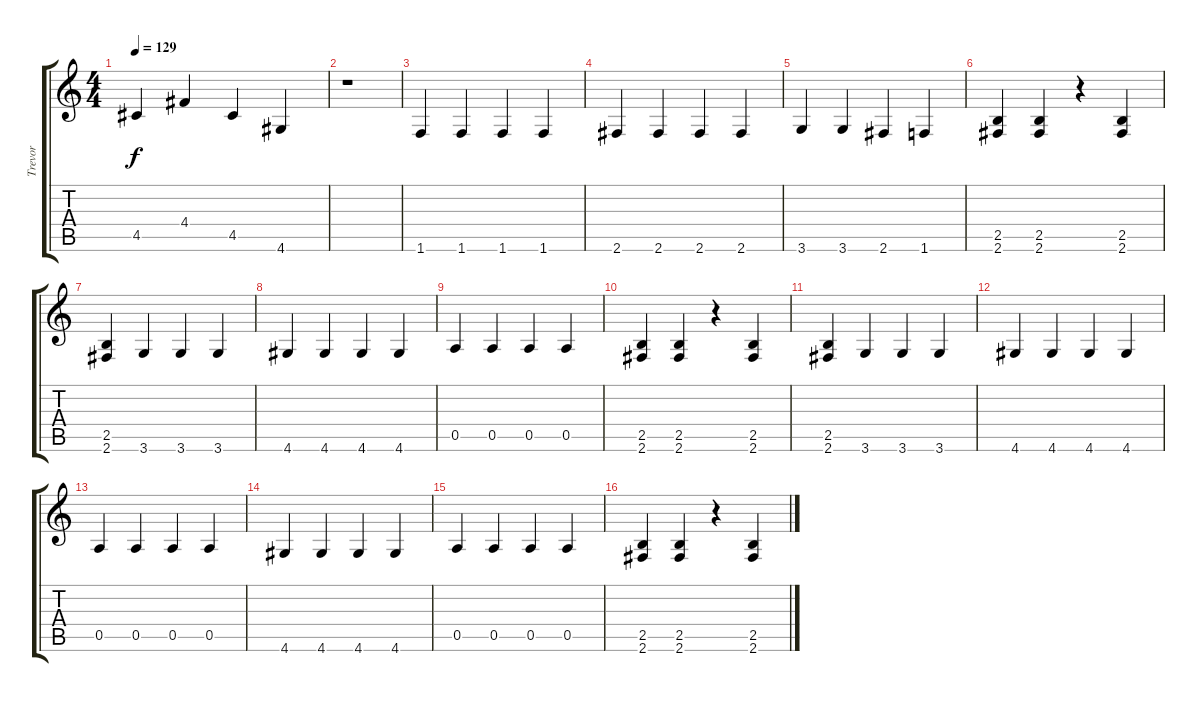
\track ("Trevor" "Trevor") {instrument electricguitarclean}
\staff {score tabs}
\tuning (E4 B3 G3 D3 A2 E2) {hide}
\ts (4 4)
\tempo 129
\clef g2
\ks c
4.5.4{dy f} 4.4.4 4.5.4 4.6.4 |
r.1 |
1.6.4 1.6.4 1.6.4 1.6.4 |
2.6.4 2.6.4 2.6.4 2.6.4 |
3.6.4 3.6.4 2.6.4 1.6.4 |
(2.5 2.6).4 (2.5 2.6).4 r.4 (2.5 2.6).4 |
(2.5 2.6).4 3.6.4 3.6.4 3.6.4 |
4.6.4 4.6.4 4.6.4 4.6.4 |
0.5.4 0.5.4 0.5.4 0.5.4 |
(2.5 2.6).4 (2.5 2.6).4 r.4 (2.5 2.6).4 |
(2.5 2.6).4 3.6.4 3.6.4 3.6.4 |
4.6.4 4.6.4 4.6.4 4.6.4 |
0.5.4 0.5.4 0.5.4 0.5.4 |
4.6.4 4.6.4 4.6.4 4.6.4 |
0.5.4 0.5.4 0.5.4 0.5.4 |
(2.5 2.6).4 (2.5 2.6).4 r.4 (2.5 2.6).4
